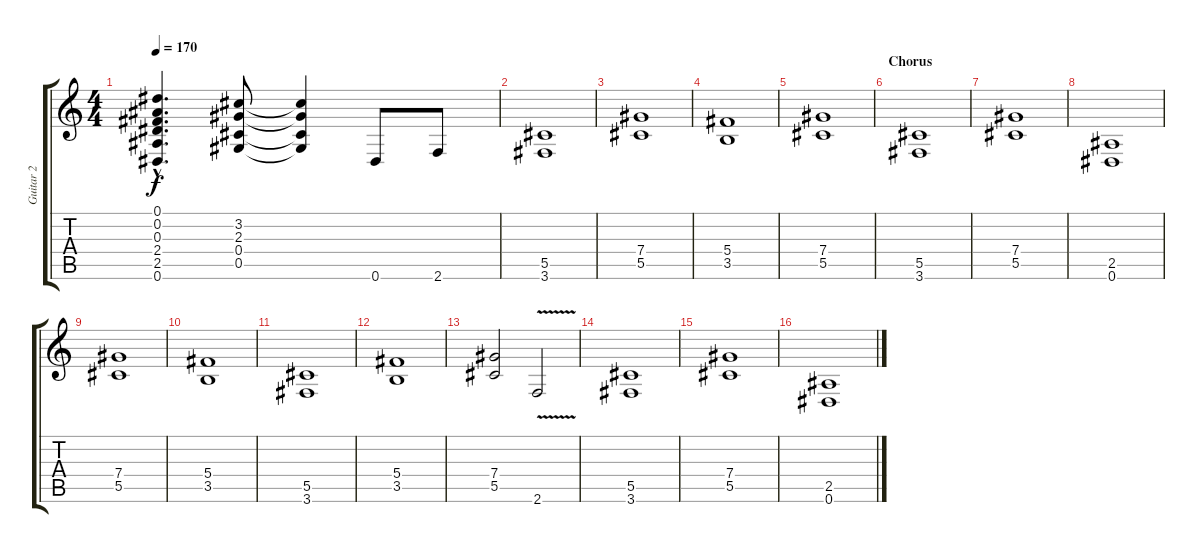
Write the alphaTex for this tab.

\track ("Guitar 2" "Guitar 2") {instrument overdrivenguitar}
\staff {score tabs}
\tuning (Eb4 Bb3 Gb3 Db3 Ab2 Eb2) {hide}
\ts (4 4)
\tempo 170
\clef g2
\ks c
(0.1{hac} 0.2{hac} 0.3{hac} 2.4{hac} 2.5{hac} 0.6{hac}).4{d dy f} (3.2 2.3 0.4 0.5).8 (3.2{t} 2.3{t} 0.4{t} 0.5{t}).4 0.6.8 2.6.8 |
(5.5 3.6).1 |
(7.4 5.5).1 |
(5.4 3.5).1 |
(7.4 5.5).1 |
\section ("" "Chorus")
(5.5 3.6).1 |
(7.4 5.5).1 |
(2.5 0.6).1 |
(7.4 5.5).1 |
(5.4 3.5).1 |
(5.5 3.6).1 |
(5.4 3.5).1 |
(7.4 5.5).2 2.6{v}.2 |
(5.5 3.6).1 |
(7.4 5.5).1 |
(2.5 0.6).1
